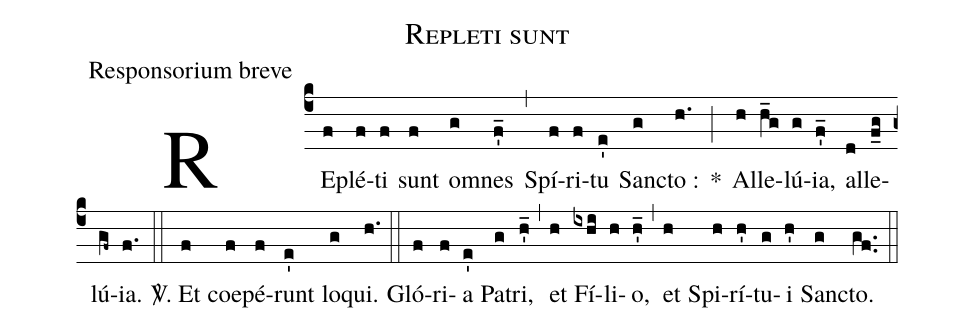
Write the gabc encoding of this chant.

name:Repleti sunt;
office-part:Responsorium breve;
%%
(c4) RE(f)plé(f)ti(f) sunt(f) o(g)mnes(f'_) (,) Spí(f)ri(f)tu(e') San(g)cto :(h.) *(;) Al(h)le(h_g)lú(g){ia},(f'_) al(d)le(f_g)lú(gf~){ia}.(f.) (::)
<sp>V/</sp>. Et(f) coe(f)pé(f)runt(e') lo(g)qui.(h.) (::) Gló(f)ri(f)a(e') Pa(g)tri,(h'_) (,) et(h) Fí(ixhi)li(h)o,(h'_) (,) et(h) Spi(h)rí(h')tu(g)i(h') San(g)cto.(gf..) (::)
